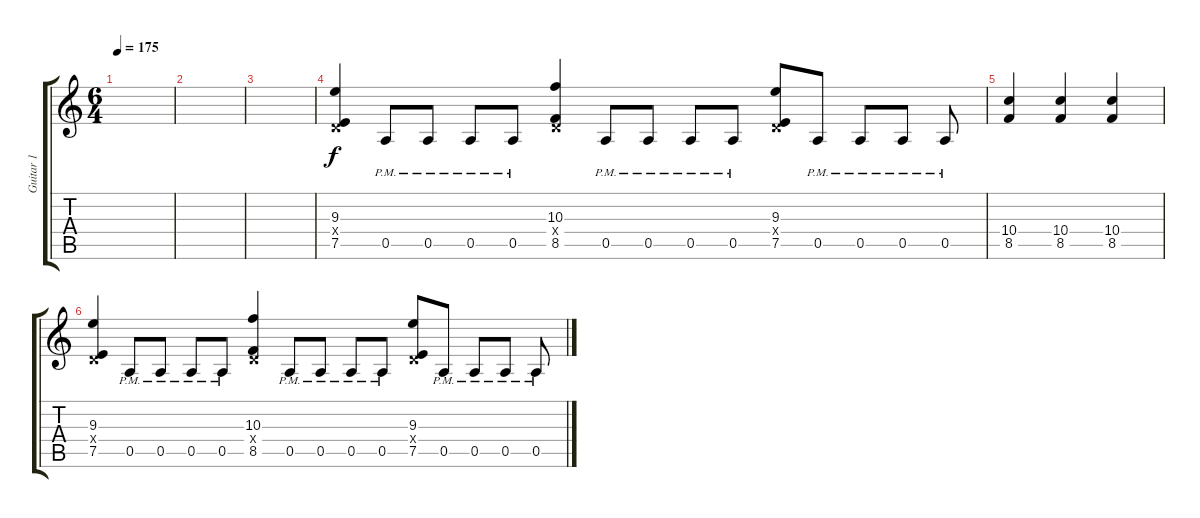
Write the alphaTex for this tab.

\track ("Guitar 1" "Guitar 1") {instrument distortionguitar}
\staff {score tabs}
\tuning (E4 B3 G3 D3 A2 E2) {hide}
\ts (6 4)
\tempo 175
\clef g2
\ks c
|
|
|
(9.3 0.4{x} 7.5).4 0.5{pm}.8 0.5{pm}.8 0.5{pm}.8 0.5{pm}.8 (10.3 0.4{x} 8.5).4 0.5{pm}.8 0.5{pm}.8 0.5{pm}.8 0.5{pm}.8 (9.3 0.4{x} 7.5).8 0.5{pm}.8 0.5{pm}.8 0.5{pm}.8 0.5{pm}.8 |
(10.4 8.5).4 (10.4 8.5).4 (10.4 8.5).4 |
(9.3 0.4{x} 7.5).4 0.5{pm}.8 0.5{pm}.8 0.5{pm}.8 0.5{pm}.8 (10.3 0.4{x} 8.5).4 0.5{pm}.8 0.5{pm}.8 0.5{pm}.8 0.5{pm}.8 (9.3 0.4{x} 7.5).8 0.5{pm}.8 0.5{pm}.8 0.5{pm}.8 0.5{pm}.8
